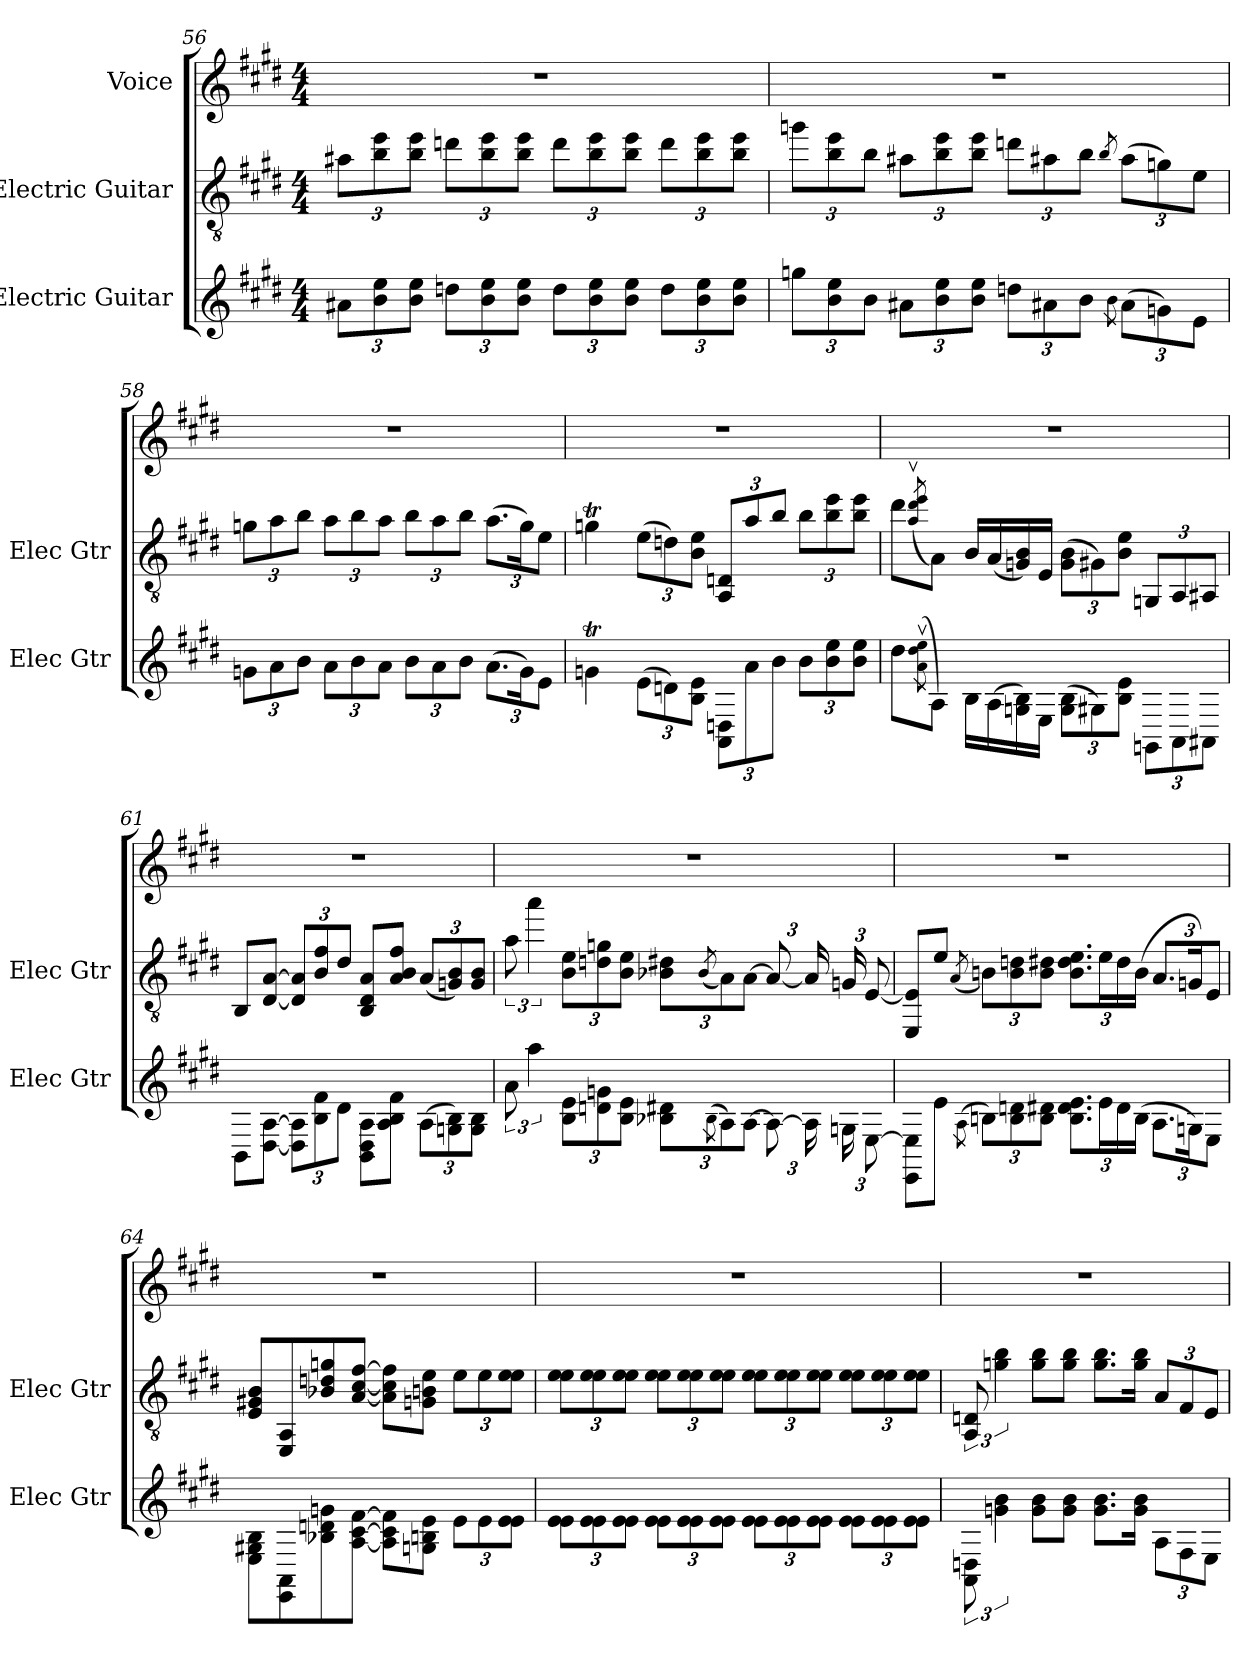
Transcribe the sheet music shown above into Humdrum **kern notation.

**kern	**kern	**kern
*part3	*part2	*part1
*staff3	*staff2	*staff1
*I"Electric Guitar	*I"Electric Guitar	*I"Voice
*I'Elec Gtr	*I'Elec Gtr	*
*	*clefGv2	*clefG2
*k[f#c#g#d#]	*k[f#c#g#d#]	*k[f#c#g#d#]
*M4/4	*M4/4	*M4/4
*Xbrackettup	*Xbrackettup	*
=56	=56	=56
12a#X\L	12a#X\L	1r
12b\ 12ee\	12b\ 12ee\	.
12b\ 12ee\J	12b\ 12ee\J	.
12ddn\L	12ddn\L	.
12b\ 12ee\	12b\ 12ee\	.
12b\ 12ee\J	12b\ 12ee\J	.
12dd\L	12dd\L	.
12b\ 12ee\	12b\ 12ee\	.
12b\ 12ee\J	12b\ 12ee\J	.
12dd\L	12dd\L	.
12b\ 12ee\	12b\ 12ee\	.
12b\ 12ee\J	12b\ 12ee\J	.
=57	=57	=57
12ggn\L	12ggn\L	1r
12b\ 12ee\	12b\ 12ee\	.
12b\J	12b\J	.
12a#X\L	12a#X\L	.
12b\ 12ee\	12b\ 12ee\	.
12b\ 12ee\J	12b\ 12ee\J	.
12ddn\L	12ddn\L	.
12a#X\	12a#X\	.
12b\J	12b\J	.
8qb\	8qb/	.
(>12a#\L	(>12a#\L	.
12gn\)	12gn\)	.
12e\J	12e\J	.
!!LO:LB:g=z
=58	=58	=58
12gn\L	12gn\L	1r
12a\	12a\	.
12b\J	12b\J	.
12a\L	12a\L	.
12b\	12b\	.
12a\J	12a\J	.
12b\L	12b\L	.
12a\	12a\	.
12b\J	12b\J	.
(>12.a\L	(>12.a\L	.
24g\K)	24g\K)	.
12e\J	12e\J	.
=59	=59	=59
4gnT\	4gnT\	1r
(>12e\L	(>12e\L	.
12dn\)	12dn\)	.
12B\ 12e\J	12B\ 12e\J	.
12AA\ 12Dn\L	12AA/ 12Dn/L	.
12a\	12a/	.
12b\J	12b/J	.
12b\L	12b\L	.
12b\ 12ee\	12b\ 12ee\	.
12b\ 12ee\J	12b\ 12ee\J	.
=60	=60	=60
8dd#:\L	8dd#:\L	1r
(>8qa\v 8qdd#\v 8qee\v	(<8qa/v 8qdd#/v 8qee/v	.
8A\J)	8A\J)	.
16B\LL	16B/LL	.
(>16A\	(<16A/	.
16Gn\ 16B\)	16Gn/ 16B/)	.
16E\JJ	16E/JJ	.
(>12G\ 12B\L	(>12G\ 12B\L	.
12G#X\)	12G#X\)	.
12B\ 12e\J	12B\ 12e\J	.
12GGn\L	12GGn/L	.
12AA\	12AA/	.
12AA#X\J	12AA#X/J	.
!!LO:PB:g=z
=61	=61	=61
8BB\L	8BB/L	1r
[8D#\ [8A\J	[8D#/ [8A/J	.
12D#\] 12A\]L	12D#/] 12A/]L	.
12B\ 12f#\	12B/ 12f#/	.
12d#\J	12d#/J	.
8BB\ 8D#\ 8A\L	8BB/ 8D#/ 8A/L	.
8A\ 8B\ 8f#\J	8A/ 8B/ 8f#/J	.
(>12A\L	(<12A/L	.
12Gn\ 12B\)	12Gn/ 12B/)	.
12G\ 12B\J	12G/ 12B/J	.
=62	=62	=62
*brackettup	*brackettup	*
12a\	12a\	1r
6aa\	6aa\	.
*Xbrackettup	*Xbrackettup	*
12B\ 12e\L	12B\ 12e\L	.
12dn\ 12gn\	12dn\ 12gn\	.
12B\ 12e\J	12B\ 12e\J	.
12B-X\ 12d#X\L	12B-X\ 12d#X\L	.
(>8qB-\	(<8qB-/	.
12A\)	12A\)	.
[12A\J	[12A\J	.
12A\L_	12A/L_	.
24A\L]	24A/L]	.
24Gn\K	24Gn/K	.
[12E\J	[12E/J	.
=63	=63	=63
8EE\ 8E\]L	8EE/ 8E/]L	1r
8e\J	8e/J	.
(>8qA\	(<8qA/	.
12Bn\L)	12Bn\L)	.
12B\ 12dn\	12B\ 12dn\	.
12B\ 12d#X\J	12B\ 12d#X\J	.
12.B\ 12.d#\ 12.e\L	12.B\ 12.d#\ 12.e\L	.
24e\L	24e\L	.
24d#\	24d#\	.
(>24B\JJ	(>24B\JJ	.
12.A\L	12.A/L	.
24Gn\K)	24Gn/K)	.
12E\J	12E/J	.
!!LO:LB:g=z
=64	=64	=64
8E\ 8G#X\ 8B\L	8E/ 8G#X/ 8B/L	1r
8EE\ 8AA\	8EE/ 8AA/	.
8B-X\ 8dn\ 8gn\	8B-X/ 8dn/ 8gn/	.
[8A\ [8c#\ [8f#\J	[8A/ [8c#/ [8f#/J	.
8A\] 8c#\] 8f#\]L	8A\] 8c#\] 8f#\]L	.
8Gn\ 8Bn\ 8e\J	8Gn\ 8Bn\ 8e\J	.
12e\L	12e\L	.
12e\	12e\	.
12e\ 12e\J	12e\ 12e\J	.
=65	=65	=65
12e\ 12e\L	12e\ 12e\L	1r
12e\ 12e\	12e\ 12e\	.
12e\ 12e\J	12e\ 12e\J	.
12e\ 12e\L	12e\ 12e\L	.
12e\ 12e\	12e\ 12e\	.
12e\ 12e\J	12e\ 12e\J	.
12e\ 12e\L	12e\ 12e\L	.
12e\ 12e\	12e\ 12e\	.
12e\ 12e\J	12e\ 12e\J	.
12e\ 12e\L	12e\ 12e\L	.
12e\ 12e\	12e\ 12e\	.
12e\ 12e\J	12e\ 12e\J	.
=66	=66	=66
*brackettup	*brackettup	*
12AA\ 12Dn\	12AA/ 12Dn/	1r
6gn\ 6b\	6gn\ 6b\	.
8g\ 8b\L	8g\ 8b\L	.
8g\ 8b\J	8g\ 8b\J	.
8.g\ 8.b\L	8.g\ 8.b\L	.
16g\ 16b\Jk	16g\ 16b\Jk	.
*Xbrackettup	*Xbrackettup	*
12A\L	12A/L	.
12F#\	12F#/	.
12E\J	12E/J	.
=	=	=
*-	*-	*-
